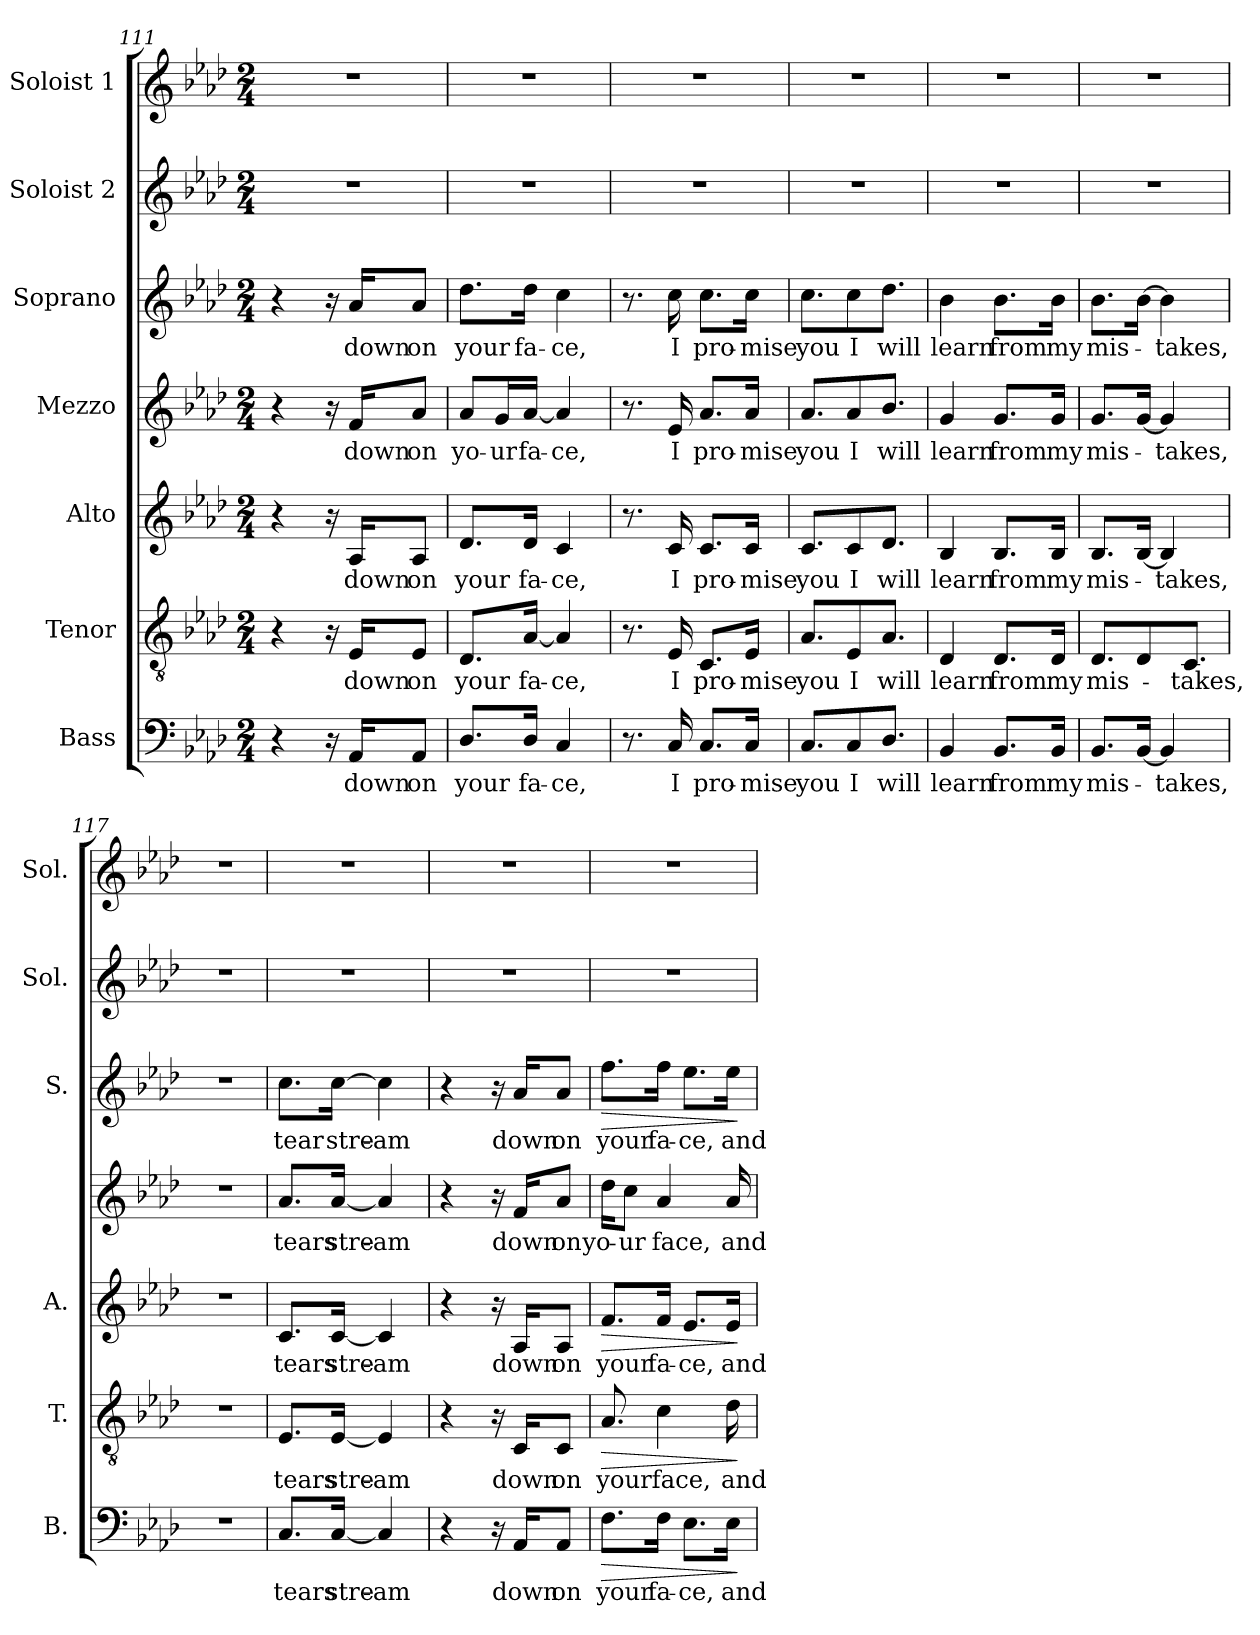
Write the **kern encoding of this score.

**kern	**text	**dynam	**kern	**text	**dynam	**kern	**text	**dynam	**kern	**text	**kern	**text	**dynam	**kern	**kern
*part7	*part7	*part7	*part6	*part6	*part6	*part5	*part5	*part5	*part4	*part4	*part3	*part3	*part3	*part2	*part1
*staff7	*staff7	*staff7	*staff6	*staff6	*staff6	*staff5	*staff5	*staff5	*staff4	*staff4	*staff3	*staff3	*staff3	*staff2	*staff1
*I"Bass	*	*	*I"Tenor	*	*	*I"Alto	*	*	*I"Mezzo	*	*I"Soprano	*	*	*I"Soloist 2	*I"Soloist 1
*I'B.	*	*	*I'T.	*	*	*I'A.	*	*	*	*	*I'S.	*	*	*I'Sol.	*I'Sol.
*clefF4	*	*	*clefGv2	*	*	*clefG2	*	*	*clefG2	*	*clefG2	*	*	*clefG2	*clefG2
*k[b-e-a-d-]	*	*	*k[b-e-a-d-]	*	*	*k[b-e-a-d-]	*	*	*k[b-e-a-d-]	*	*k[b-e-a-d-]	*	*	*k[b-e-a-d-]	*k[b-e-a-d-]
*M2/4	*	*	*M2/4	*	*	*M2/4	*	*	*M2/4	*	*M2/4	*	*	*M2/4	*M2/4
=111	=111	=111	=111	=111	=111	=111	=111	=111	=111	=111	=111	=111	=111	=111	=111
4r	.	.	4r	.	.	4r	.	.	4r	.	4r	.	.	2r	2r
16r	.	.	16r	.	.	16r	.	.	16r	.	16r	.	.	.	.
!	!LO:LY:b	!	!	!LO:LY:b	!	!	!LO:LY:b	!	!	!LO:LY:b	!	!LO:LY:b	!	!	!
16AA-/KL	down	.	16E-/KL	down	.	16A-/KL	down	.	16f/KL	down	16a-/KL	down	.	.	.
!	!LO:LY:b	!	!	!LO:LY:b	!	!	!LO:LY:b	!	!	!LO:LY:b	!	!LO:LY:b	!	!	!
8AA-/J	on	.	8E-/J	on	.	8A-/J	on	.	8a-/J	on	8a-/J	on	.	.	.
=112	=112	=112	=112	=112	=112	=112	=112	=112	=112	=112	=112	=112	=112	=112	=112
!	!LO:LY:b	!	!	!LO:LY:b	!	!	!LO:LY:b	!	!	!LO:LY:b	!	!LO:LY:b	!	!	!
8.D-/L	your	.	8.D-/L	your	.	8.d-/L	your	.	8a-/L	yo-	8.dd-\L	your	.	2r	2r
!	!	!	!	!	!	!	!	!	!	!LO:LY:b	!	!	!	!	!
.	.	.	.	.	.	.	.	.	16g/L	-ur	.	.	.	.	.
!	!LO:LY:b	!	!	!LO:LY:b	!	!	!LO:LY:b	!	!	!LO:LY:b	!	!LO:LY:b	!	!	!
16D-/Jk	fa-	.	[16A-/Jk	fa-	.	16d-/Jk	fa-	.	[16a-/JJ	fa-	16dd-\Jk	fa-	.	.	.
!	!LO:LY:b	!	!	!LO:LY:b	!	!	!LO:LY:b	!	!	!LO:LY:b	!	!LO:LY:b	!	!	!
4C/	-ce,	.	4A-/]	-ce,	.	4c/	-ce,	.	4a-/]	-ce,	4cc\	-ce,	.	.	.
!!LO:LB:g=z
=113	=113	=113	=113	=113	=113	=113	=113	=113	=113	=113	=113	=113	=113	=113	=113
8.r	.	.	8.r	.	.	8.r	.	.	8.r	.	8.r	.	.	2r	2r
!	!LO:LY:b	!	!	!LO:LY:b	!	!	!LO:LY:b	!	!	!LO:LY:b	!	!LO:LY:b	!	!	!
16C/	I	.	16E-/	I	.	16c/	I	.	16e-/	I	16cc\	I	.	.	.
!	!LO:LY:b	!	!	!LO:LY:b	!	!	!LO:LY:b	!	!	!LO:LY:b	!	!LO:LY:b	!	!	!
8.C/L	pro-	.	8.C/L	pro-	.	8.c/L	pro-	.	8.a-/L	pro-	8.cc\L	pro-	.	.	.
!	!LO:LY:b	!	!	!LO:LY:b	!	!	!LO:LY:b	!	!	!LO:LY:b	!	!LO:LY:b	!	!	!
16C/Jk	-mise	.	16E-/Jk	-mise	.	16c/Jk	-mise	.	16a-/Jk	-mise	16cc\Jk	-mise	.	.	.
=114	=114	=114	=114	=114	=114	=114	=114	=114	=114	=114	=114	=114	=114	=114	=114
!	!LO:LY:b	!	!	!LO:LY:b	!	!	!LO:LY:b	!	!	!LO:LY:b	!	!LO:LY:b	!	!	!
8.C/L	you	.	8.A-/L	you	.	8.c/L	you	.	8.a-/L	you	8.cc\L	you	.	2r	2r
!	!LO:LY:b	!	!	!LO:LY:b	!	!	!LO:LY:b	!	!	!LO:LY:b	!	!LO:LY:b	!	!	!
8C/	I	.	8E-/	I	.	8c/	I	.	8a-/	I	8cc\	I	.	.	.
!	!LO:LY:b	!	!	!LO:LY:b	!	!	!LO:LY:b	!	!	!LO:LY:b	!	!LO:LY:b	!	!	!
8.D-/J	will	.	8.A-/J	will	.	8.d-/J	will	.	8.b-/J	will	8.dd-\J	will	.	.	.
=115	=115	=115	=115	=115	=115	=115	=115	=115	=115	=115	=115	=115	=115	=115	=115
!	!LO:LY:b	!	!	!LO:LY:b	!	!	!LO:LY:b	!	!	!LO:LY:b	!	!LO:LY:b	!	!	!
4BB-/	learn	.	4D-/	learn	.	4B-/	learn	.	4g/	learn	4b-\	learn	.	2r	2r
!	!LO:LY:b	!	!	!LO:LY:b	!	!	!LO:LY:b	!	!	!LO:LY:b	!	!LO:LY:b	!	!	!
8.BB-/L	from	.	8.D-/L	from	.	8.B-/L	from	.	8.g/L	from	8.b-\L	from	.	.	.
!	!LO:LY:b	!	!	!LO:LY:b	!	!	!LO:LY:b	!	!	!LO:LY:b	!	!LO:LY:b	!	!	!
16BB-/Jk	my	.	16D-/Jk	my	.	16B-/Jk	my	.	16g/Jk	my	16b-\Jk	my	.	.	.
=116	=116	=116	=116	=116	=116	=116	=116	=116	=116	=116	=116	=116	=116	=116	=116
!	!LO:LY:b	!	!	!LO:LY:b	!	!	!LO:LY:b	!	!	!LO:LY:b	!	!LO:LY:b	!	!	!
8.BB-/L	mis-	.	8.D-/L	mis-	.	8.B-/L	mis-	.	8.g/L	mis-	8.b-\L	mis-	.	2r	2r
[16BB-/Jk	.	.	8D-/	.	.	[16B-/Jk	.	.	[16g/Jk	.	[16b-\Jk	.	.	.	.
!	!LO:LY:b	!	!	!	!	!	!LO:LY:b	!	!	!LO:LY:b	!	!LO:LY:b	!	!	!
4BB-/]	-takes,	.	.	.	.	4B-/]	-takes,	.	4g/]	-takes,	4b-\]	-takes,	.	.	.
!	!	!	!	!LO:LY:b	!	!	!	!	!	!	!	!	!	!	!
.	.	.	8.C/J	-takes,	.	.	.	.	.	.	.	.	.	.	.
=117	=117	=117	=117	=117	=117	=117	=117	=117	=117	=117	=117	=117	=117	=117	=117
2r	.	.	2r	.	.	2r	.	.	2r	.	2r	.	.	2r	2r
=118	=118	=118	=118	=118	=118	=118	=118	=118	=118	=118	=118	=118	=118	=118	=118
!	!LO:LY:b	!	!	!LO:LY:b	!	!	!LO:LY:b	!	!	!LO:LY:b	!	!LO:LY:b	!	!	!
8.C/L	tears	.	8.E-/L	tears	.	8.c/L	tears	.	8.a-/L	tears	8.cc\L	tear	.	2r	2r
!	!LO:LY:b	!	!	!LO:LY:b	!	!	!LO:LY:b	!	!	!LO:LY:b	!	!LO:LY:b	!	!	!
[16C/Jk	stre-	.	[16E-/Jk	stre-	.	[16c/Jk	stre-	.	[16a-/Jk	stre-	[16cc\Jk	stre-	.	.	.
!	!LO:LY:b	!	!	!LO:LY:b	!	!	!LO:LY:b	!	!	!LO:LY:b	!	!LO:LY:b	!	!	!
4C/]	-am	.	4E-/]	-am	.	4c/]	-am	.	4a-/]	-am	4cc\]	-am	.	.	.
=119	=119	=119	=119	=119	=119	=119	=119	=119	=119	=119	=119	=119	=119	=119	=119
4r	.	.	4r	.	.	4r	.	.	4r	.	4r	.	.	2r	2r
16r	.	.	16r	.	.	16r	.	.	16r	.	16r	.	.	.	.
!	!LO:LY:b	!	!	!LO:LY:b	!	!	!LO:LY:b	!	!	!LO:LY:b	!	!LO:LY:b	!	!	!
16AA-/KL	down	.	16C/KL	down	.	16A-/KL	down	.	16f/KL	down	16a-/KL	down	.	.	.
!	!LO:LY:b	!	!	!LO:LY:b	!	!	!LO:LY:b	!	!	!LO:LY:b	!	!LO:LY:b	!	!	!
8AA-/J	on	.	8C/J	on	.	8A-/J	on	.	8a-/J	on	8a-/J	on	.	.	.
!!LO:PB:g=z
=120	=120	=120	=120	=120	=120	=120	=120	=120	=120	=120	=120	=120	=120	=120	=120
!	!LO:LY:b	!LO:HP:b	!	!LO:LY:b	!LO:HP:b	!	!LO:LY:b	!LO:HP:b	!	!LO:LY:b	!	!LO:LY:b	!LO:HP:b	!	!
8.F\L	your	>	8.A-/	your	>	8.f/L	your	>	16dd-\KL	yo-	8.ff\L	your	>	2r	2r
!	!	!	!	!	!	!	!	!	!	!LO:LY:b	!	!	!	!	!
.	.	.	.	.	.	.	.	.	8cc\J	-ur	.	.	.	.	.
!	!LO:LY:b	!	!	!LO:LY:b	!	!	!LO:LY:b	!	!	!LO:LY:b	!	!LO:LY:b	!	!	!
16F\Jk	fa-	.	4c\	face,	.	16f/Jk	fa-	.	4a-/	face,	16ff\Jk	fa-	.	.	.
!	!LO:LY:b	!	!	!	!	!	!LO:LY:b	!	!	!	!	!LO:LY:b	!	!	!
8.E-\L	-ce,	.	.	.	.	8.e-/L	-ce,	.	.	.	8.ee-\L	-ce,	.	.	.
!	!LO:LY:b	!	!	!LO:LY:b	!	!	!LO:LY:b	!	!	!LO:LY:b	!	!LO:LY:b	!	!	!
16E-\Jk	and	.	16d-\	and	.	16e-/Jk	and	.	16a-/	and	16ee-\Jk	and	.	.	.
.	.	]	.	.	]	.	.	]	.	.	.	.	]	.	.
=	=	=	=	=	=	=	=	=	=	=	=	=	=	=	=
*-	*-	*-	*-	*-	*-	*-	*-	*-	*-	*-	*-	*-	*-	*-	*-
